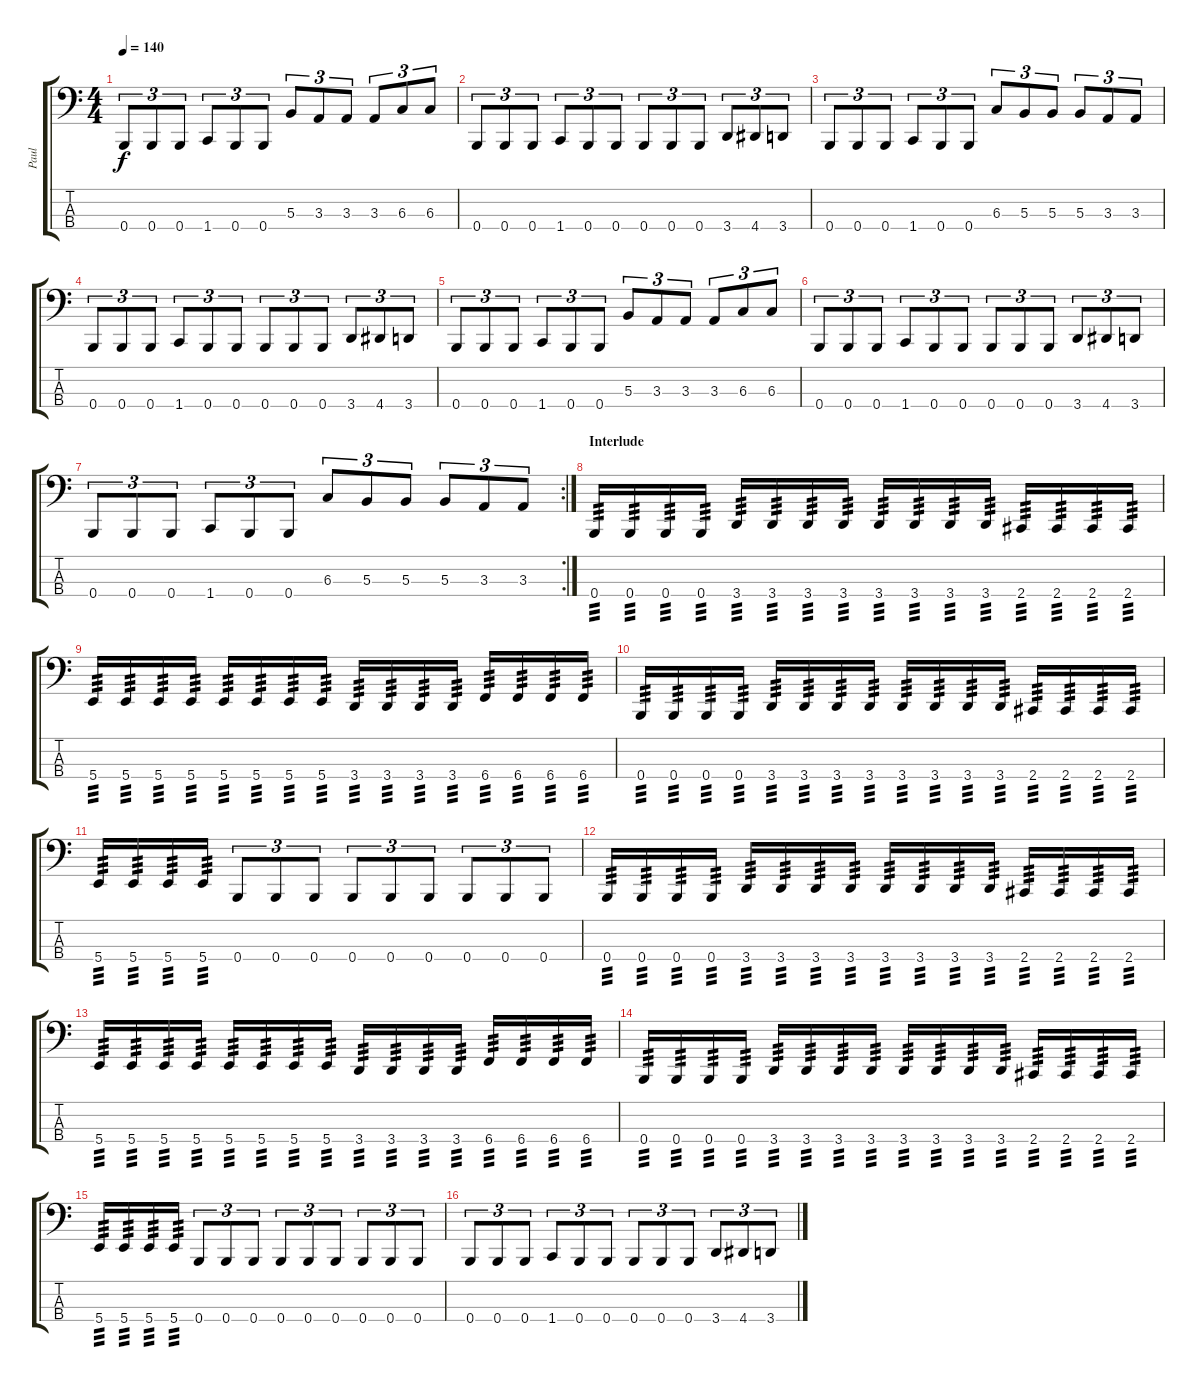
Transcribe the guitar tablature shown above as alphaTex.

\track ("Paul" "Paul") {instrument electricbasspick}
\staff {score tabs}
\tuning (E2 B1 Gb1 B0) {hide}
\ts (4 4)
\tempo 140
\clef f4
\ks c
0.4.8{tu (3 2) dy f} 0.4.8{tu (3 2)} 0.4.8{tu (3 2)} 1.4.8{tu (3 2)} 0.4.8{tu (3 2)} 0.4.8{tu (3 2)} 5.3.8{tu (3 2)} 3.3.8{tu (3 2)} 3.3.8{tu (3 2)} 3.3.8{tu (3 2)} 6.3.8{tu (3 2)} 6.3.8{tu (3 2)} |
0.4.8{tu (3 2)} 0.4.8{tu (3 2)} 0.4.8{tu (3 2)} 1.4.8{tu (3 2)} 0.4.8{tu (3 2)} 0.4.8{tu (3 2)} 0.4.8{tu (3 2)} 0.4.8{tu (3 2)} 0.4.8{tu (3 2)} 3.4.8{tu (3 2)} 4.4.8{tu (3 2)} 3.4.8{tu (3 2)} |
0.4.8{tu (3 2)} 0.4.8{tu (3 2)} 0.4.8{tu (3 2)} 1.4.8{tu (3 2)} 0.4.8{tu (3 2)} 0.4.8{tu (3 2)} 6.3.8{tu (3 2)} 5.3.8{tu (3 2)} 5.3.8{tu (3 2)} 5.3.8{tu (3 2)} 3.3.8{tu (3 2)} 3.3.8{tu (3 2)} |
0.4.8{tu (3 2)} 0.4.8{tu (3 2)} 0.4.8{tu (3 2)} 1.4.8{tu (3 2)} 0.4.8{tu (3 2)} 0.4.8{tu (3 2)} 0.4.8{tu (3 2)} 0.4.8{tu (3 2)} 0.4.8{tu (3 2)} 3.4.8{tu (3 2)} 4.4.8{tu (3 2)} 3.4.8{tu (3 2)} |
0.4.8{tu (3 2)} 0.4.8{tu (3 2)} 0.4.8{tu (3 2)} 1.4.8{tu (3 2)} 0.4.8{tu (3 2)} 0.4.8{tu (3 2)} 5.3.8{tu (3 2)} 3.3.8{tu (3 2)} 3.3.8{tu (3 2)} 3.3.8{tu (3 2)} 6.3.8{tu (3 2)} 6.3.8{tu (3 2)} |
0.4.8{tu (3 2)} 0.4.8{tu (3 2)} 0.4.8{tu (3 2)} 1.4.8{tu (3 2)} 0.4.8{tu (3 2)} 0.4.8{tu (3 2)} 0.4.8{tu (3 2)} 0.4.8{tu (3 2)} 0.4.8{tu (3 2)} 3.4.8{tu (3 2)} 4.4.8{tu (3 2)} 3.4.8{tu (3 2)} |
\rc 2
0.4.8{tu (3 2)} 0.4.8{tu (3 2)} 0.4.8{tu (3 2)} 1.4.8{tu (3 2)} 0.4.8{tu (3 2)} 0.4.8{tu (3 2)} 6.3.8{tu (3 2)} 5.3.8{tu (3 2)} 5.3.8{tu (3 2)} 5.3.8{tu (3 2)} 3.3.8{tu (3 2)} 3.3.8{tu (3 2)} |
\section ("" "Interlude")
0.4.16{tp 3} 0.4.16{tp 3} 0.4.16{tp 3} 0.4.16{tp 3} 3.4.16{tp 3} 3.4.16{tp 3} 3.4.16{tp 3} 3.4.16{tp 3} 3.4.16{tp 3} 3.4.16{tp 3} 3.4.16{tp 3} 3.4.16{tp 3} 2.4.16{tp 3} 2.4.16{tp 3} 2.4.16{tp 3} 2.4.16{tp 3} |
5.4.16{tp 3} 5.4.16{tp 3} 5.4.16{tp 3} 5.4.16{tp 3} 5.4.16{tp 3} 5.4.16{tp 3} 5.4.16{tp 3} 5.4.16{tp 3} 3.4.16{tp 3} 3.4.16{tp 3} 3.4.16{tp 3} 3.4.16{tp 3} 6.4.16{tp 3} 6.4.16{tp 3} 6.4.16{tp 3} 6.4.16{tp 3} |
0.4.16{tp 3} 0.4.16{tp 3} 0.4.16{tp 3} 0.4.16{tp 3} 3.4.16{tp 3} 3.4.16{tp 3} 3.4.16{tp 3} 3.4.16{tp 3} 3.4.16{tp 3} 3.4.16{tp 3} 3.4.16{tp 3} 3.4.16{tp 3} 2.4.16{tp 3} 2.4.16{tp 3} 2.4.16{tp 3} 2.4.16{tp 3} |
5.4.16{tp 3} 5.4.16{tp 3} 5.4.16{tp 3} 5.4.16{tp 3} 0.4.8{tu (3 2)} 0.4.8{tu (3 2)} 0.4.8{tu (3 2)} 0.4.8{tu (3 2)} 0.4.8{tu (3 2)} 0.4.8{tu (3 2)} 0.4.8{tu (3 2)} 0.4.8{tu (3 2)} 0.4.8{tu (3 2)} |
0.4.16{tp 3} 0.4.16{tp 3} 0.4.16{tp 3} 0.4.16{tp 3} 3.4.16{tp 3} 3.4.16{tp 3} 3.4.16{tp 3} 3.4.16{tp 3} 3.4.16{tp 3} 3.4.16{tp 3} 3.4.16{tp 3} 3.4.16{tp 3} 2.4.16{tp 3} 2.4.16{tp 3} 2.4.16{tp 3} 2.4.16{tp 3} |
5.4.16{tp 3} 5.4.16{tp 3} 5.4.16{tp 3} 5.4.16{tp 3} 5.4.16{tp 3} 5.4.16{tp 3} 5.4.16{tp 3} 5.4.16{tp 3} 3.4.16{tp 3} 3.4.16{tp 3} 3.4.16{tp 3} 3.4.16{tp 3} 6.4.16{tp 3} 6.4.16{tp 3} 6.4.16{tp 3} 6.4.16{tp 3} |
0.4.16{tp 3} 0.4.16{tp 3} 0.4.16{tp 3} 0.4.16{tp 3} 3.4.16{tp 3} 3.4.16{tp 3} 3.4.16{tp 3} 3.4.16{tp 3} 3.4.16{tp 3} 3.4.16{tp 3} 3.4.16{tp 3} 3.4.16{tp 3} 2.4.16{tp 3} 2.4.16{tp 3} 2.4.16{tp 3} 2.4.16{tp 3} |
5.4.16{tp 3} 5.4.16{tp 3} 5.4.16{tp 3} 5.4.16{tp 3} 0.4.8{tu (3 2)} 0.4.8{tu (3 2)} 0.4.8{tu (3 2)} 0.4.8{tu (3 2)} 0.4.8{tu (3 2)} 0.4.8{tu (3 2)} 0.4.8{tu (3 2)} 0.4.8{tu (3 2)} 0.4.8{tu (3 2)} |
0.4.8{tu (3 2)} 0.4.8{tu (3 2)} 0.4.8{tu (3 2)} 1.4.8{tu (3 2)} 0.4.8{tu (3 2)} 0.4.8{tu (3 2)} 0.4.8{tu (3 2)} 0.4.8{tu (3 2)} 0.4.8{tu (3 2)} 3.4.8{tu (3 2)} 4.4.8{tu (3 2)} 3.4.8{tu (3 2)}
